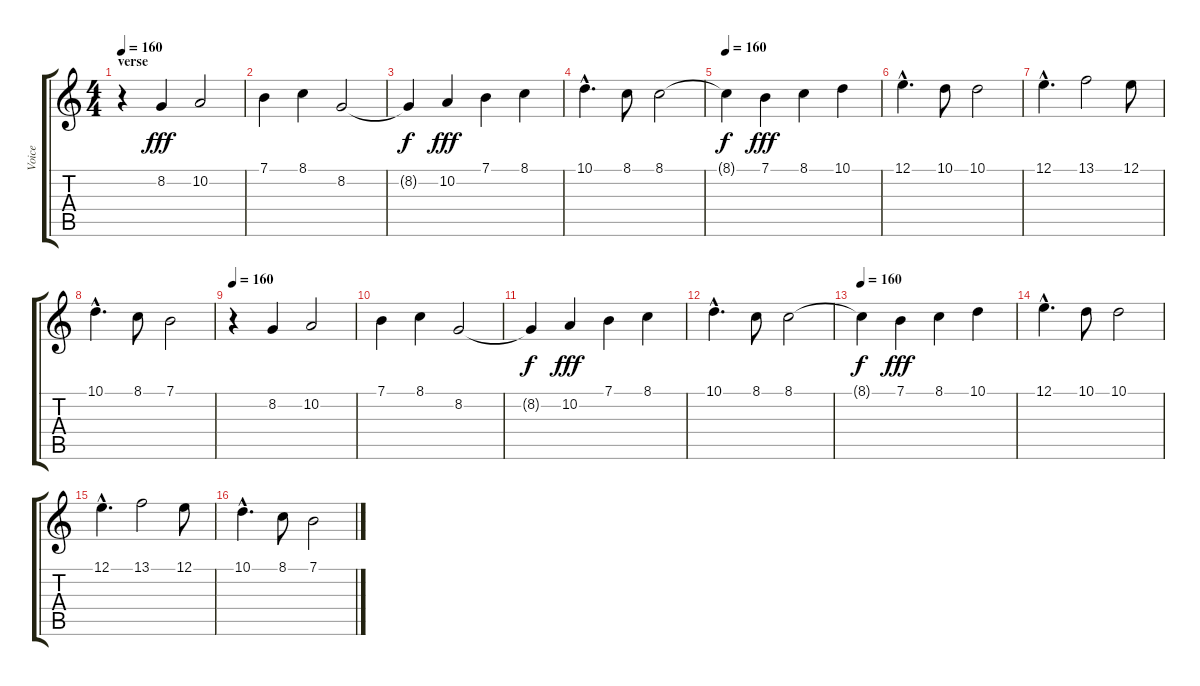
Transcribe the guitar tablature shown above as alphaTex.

\track ("Voice" "Voice") {instrument choiraahs}
\staff {score tabs}
\tuning (E4 B3 G3 D3 A2 E2) {hide}
\ts (4 4)
\section ("" "verse")
\tempo 160
\clef g2
\ks c
r.4{dy fff} 8.2.4 10.2.2 |
7.1.4 8.1.4 8.2.2 |
8.2{t}.4{dy f} 10.2.4{dy fff} 7.1.4 8.1.4 |
10.1{hac}.4{d} 8.1.8 8.1.2 |
\tempo 160
8.1{t}.4{dy f} 7.1.4{dy fff} 8.1.4 10.1.4 |
12.1{hac}.4{d} 10.1.8 10.1.2 |
12.1{hac}.4{d} 13.1.2 12.1.8 |
10.1{hac}.4{d} 8.1.8 7.1.2 |
\tempo 160
r.4 8.2.4 10.2.2 |
7.1.4 8.1.4 8.2.2 |
8.2{t}.4{dy f} 10.2.4{dy fff} 7.1.4 8.1.4 |
10.1{hac}.4{d} 8.1.8 8.1.2 |
\tempo 160
8.1{t}.4{dy f} 7.1.4{dy fff} 8.1.4 10.1.4 |
12.1{hac}.4{d} 10.1.8 10.1.2 |
12.1{hac}.4{d} 13.1.2 12.1.8 |
10.1{hac}.4{d} 8.1.8 7.1.2
